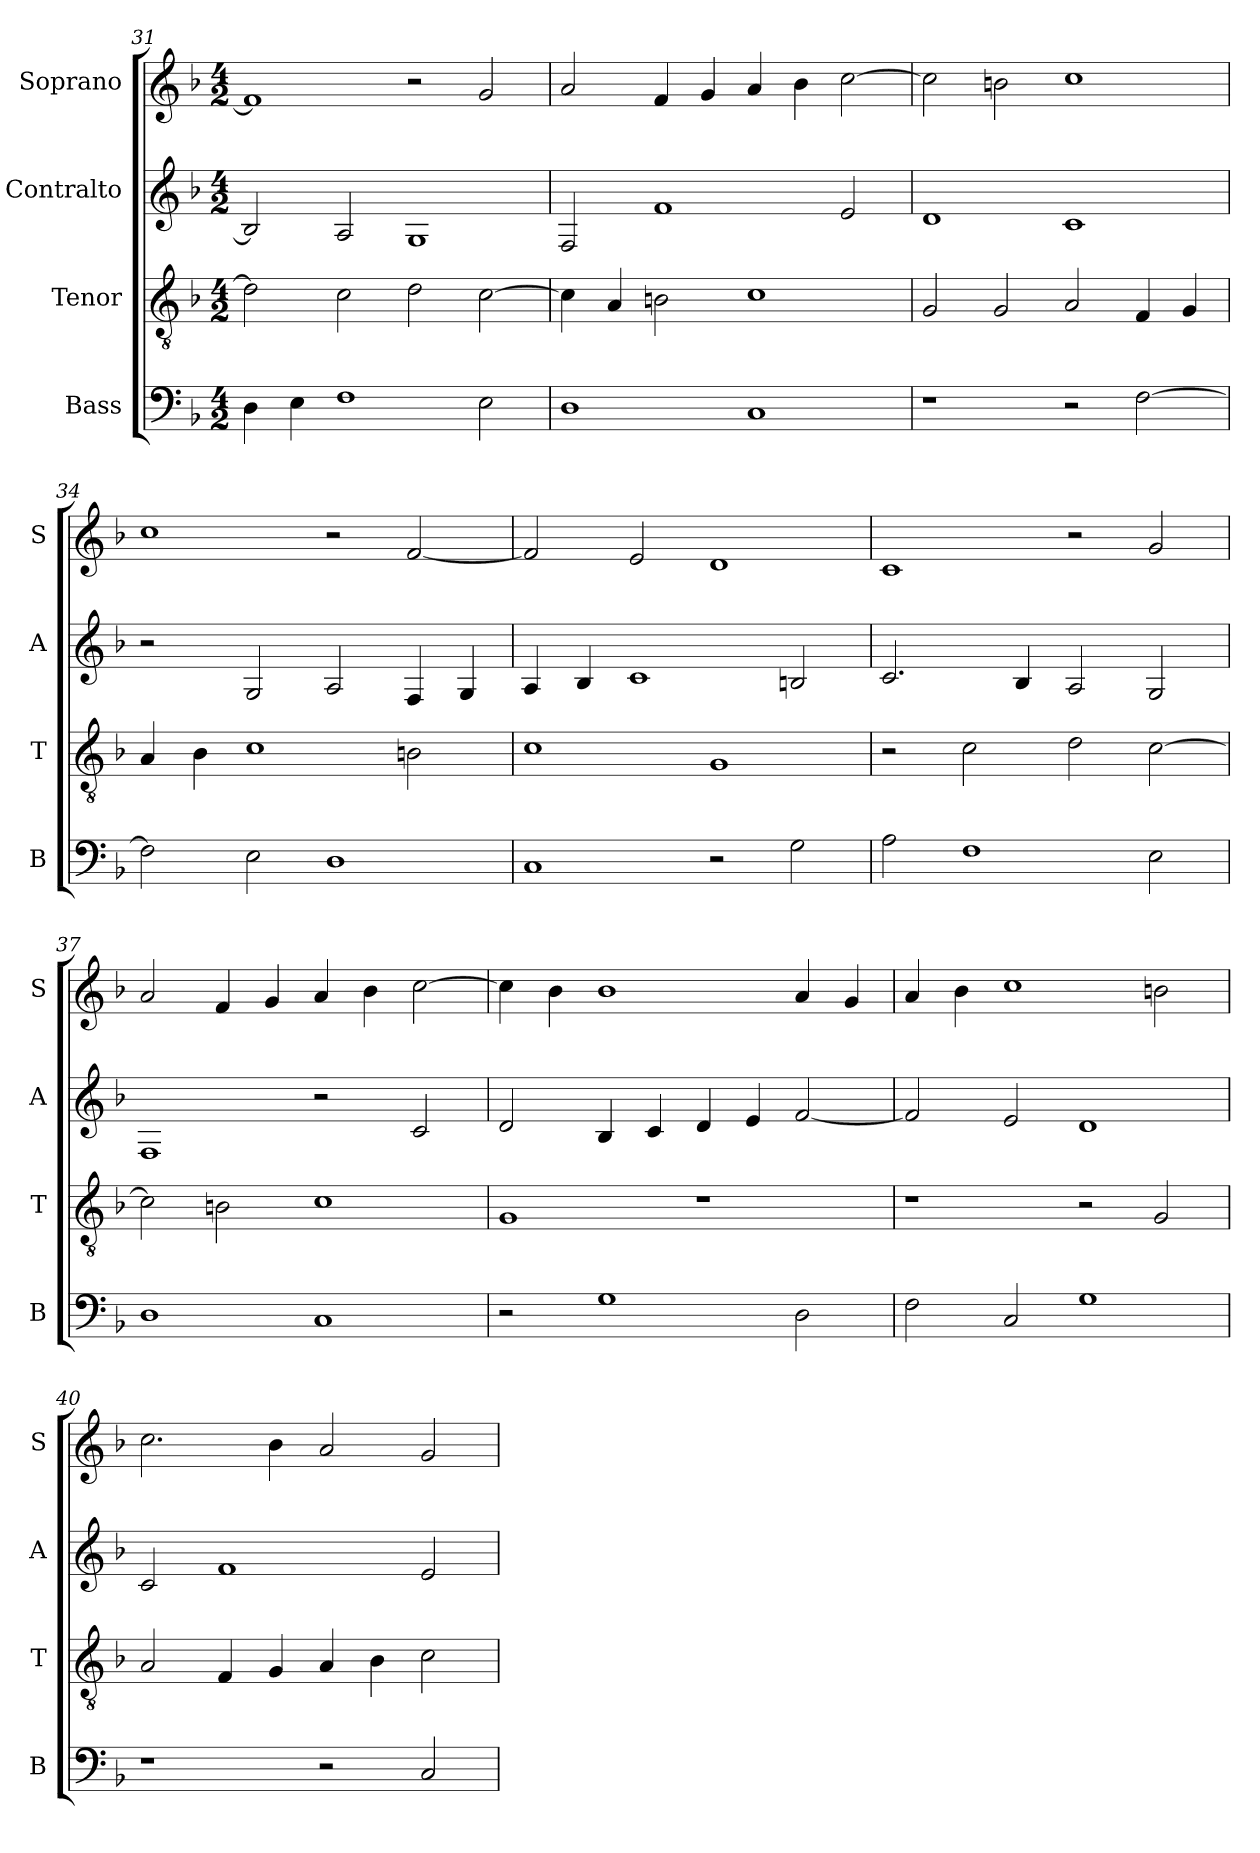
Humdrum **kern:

**kern	**kern	**kern	**kern
*part4	*part3	*part2	*part1
*staff4	*staff3	*staff2	*staff1
*I"Bass	*I"Tenor	*I"Contralto	*I"Soprano
*I'B	*I'T	*I'A	*I'S
*clefF4	*clefGv2	*clefG2	*clefG2
*k[b-]	*k[b-]	*k[b-]	*k[b-]
*F:ion	*F:ion	*F:ion	*F:ion
*M4/2	*M4/2	*M4/2	*M4/2
=31	=31	=31	=31
4D	2d]	2B-]	1f]
4E	.	.	.
1F	2c	2A	.
.	2d	1G	2r
2E	[2c	.	2g
=32	=32	=32	=32
1D	4c]	2F	2a
.	4A	.	.
.	2Bn	1f	4f
.	.	.	4g
1C	1c	.	4a
.	.	.	4b-
.	.	2e	[2cc
=33	=33	=33	=33
1r	2G	1d	2cc]
.	2G	.	2bn
2r	2A	1c	1cc
[2F	4F	.	.
.	4G	.	.
=34	=34	=34	=34
2F]	4A	2r	1cc
.	4B-	.	.
2E	1c	2G	.
1D	.	2A	2r
.	2Bn	4F	[2f
.	.	4G	.
=35	=35	=35	=35
1C	1c	4A	2f]
.	.	4B-	.
.	.	1c	2e
2r	1G	.	1d
2G	.	2Bn	.
=36	=36	=36	=36
2A	2r	2.c	1c
1F	2c	.	.
.	.	4B-	.
.	2d	2A	2r
2E	[2c	2G	2g
=37	=37	=37	=37
1D	2c]	1F	2a
.	2Bn	.	4f
.	.	.	4g
1C	1c	2r	4a
.	.	.	4b-
.	.	2c	[2cc
=38	=38	=38	=38
2r	1G	2d	4cc]
.	.	.	4b-
1G	.	4B-	1b-
.	.	4c	.
.	1r	4d	.
.	.	4e	.
2D	.	[2f	4a
.	.	.	4g
=39	=39	=39	=39
2F	1r	2f]	4a
.	.	.	4b-
2C	.	2e	1cc
1G	2r	1d	.
.	2G	.	2bn
=40	=40	=40	=40
1r	2A	2c	2.cc
.	4F	1f	.
.	4G	.	4b-
2r	4A	.	2a
.	4B-	.	.
2C	2c	2e	2g
=	=	=	=
*-	*-	*-	*-
